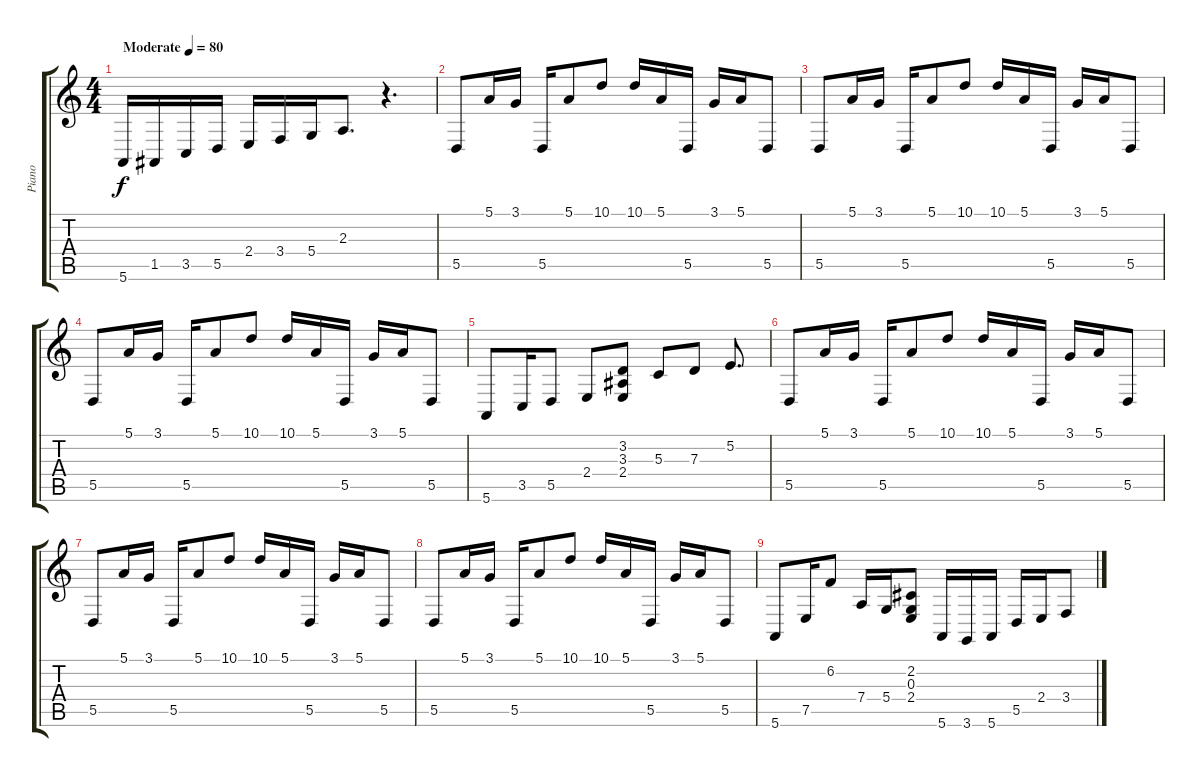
\track ("Piano" "Piano") {instrument acousticgrandpiano}
\staff {score tabs}
\tuning (E4 B3 G3 D3 A2 E2) {hide}
\ts (4 4)
\tempo (80 "Moderate")
\clef g2
\ks c
5.6.16{dy f instrument acousticgrandpiano} 1.5.16 3.5.16 5.5.16 2.4.16 3.4.16 5.4.16 2.3.8{d} r.4{d} |
5.5.8 5.1.16 3.1.16 5.5.16 5.1.8 10.1.8 10.1.16 5.1.16 5.5.16 3.1.16 5.1.16 5.5.8 |
5.5.8 5.1.16 3.1.16 5.5.16 5.1.8 10.1.8 10.1.16 5.1.16 5.5.16 3.1.16 5.1.16 5.5.8 |
5.5.8 5.1.16 3.1.16 5.5.16 5.1.8 10.1.8 10.1.16 5.1.16 5.5.16 3.1.16 5.1.16 5.5.8 |
5.6.8 3.5.16 5.5.8 2.4.8 (3.2 3.3 2.4).8 5.3.8 7.3.8 5.2.8{d} |
5.5.8 5.1.16 3.1.16 5.5.16 5.1.8 10.1.8 10.1.16 5.1.16 5.5.16 3.1.16 5.1.16 5.5.8 |
5.5.8 5.1.16 3.1.16 5.5.16 5.1.8 10.1.8 10.1.16 5.1.16 5.5.16 3.1.16 5.1.16 5.5.8 |
5.5.8 5.1.16 3.1.16 5.5.16 5.1.8 10.1.8 10.1.16 5.1.16 5.5.16 3.1.16 5.1.16 5.5.8 |
5.6.8 7.5.16 6.2.8 7.4.16 5.4.16 (2.2 0.3 2.4).8 5.6.16 3.6.16 5.6.16 5.5.16 2.4.16 3.4.8
